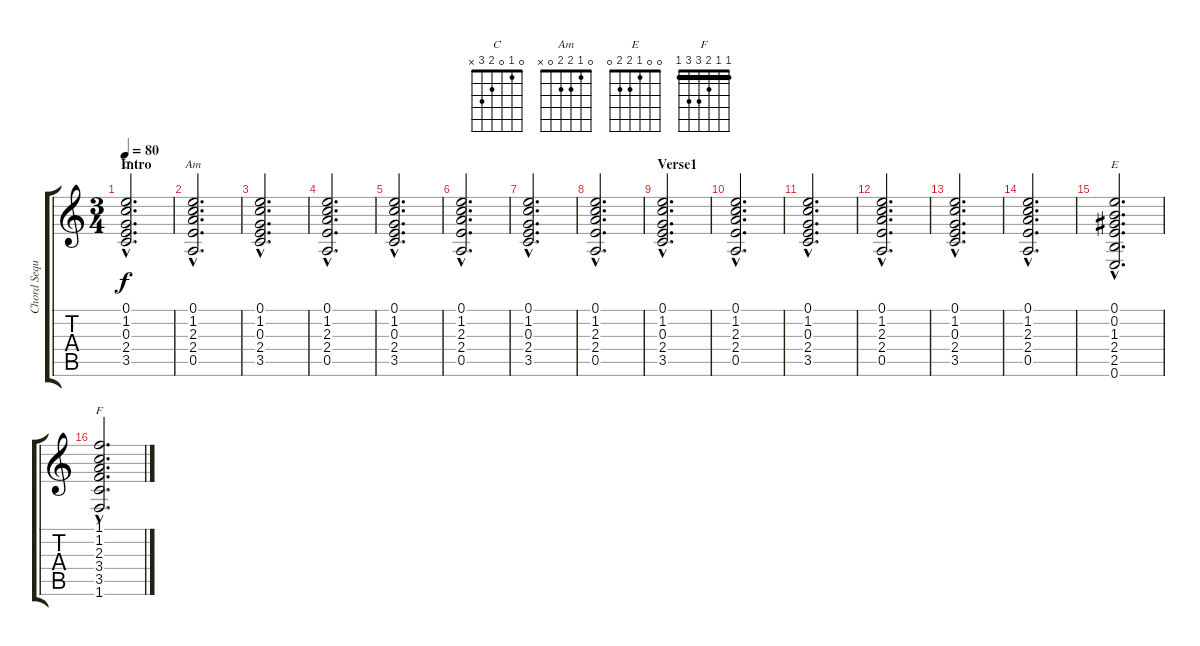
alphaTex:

\track ("Chord Sequence" "Chord Sequ") {instrument electricguitarclean}
\staff {score tabs}
\tuning (E4 B3 G3 D3 A2 E2) {hide}
\chord ("C" 0 1 0 2 3 x)
\chord ("Am" 0 1 2 2 0 x)
\chord ("E" 0 0 1 2 2 0)
\chord ("F" 1 1 2 3 3 1) {barre 1}
\ts (3 4)
\section ("" "Intro")
\tempo 80
\clef g2
\ks c
(0.1{hac} 1.2{hac} 0.3{hac} 2.4{hac} 3.5{hac}).2{d ch "C" dy f instrument electricguitarclean} |
(0.1{hac} 1.2{hac} 2.3{hac} 2.4{hac} 0.5{hac}).2{d ch "Am"} |
(0.1{hac} 1.2{hac} 0.3{hac} 2.4{hac} 3.5{hac}).2{d} |
(0.1{hac} 1.2{hac} 2.3{hac} 2.4{hac} 0.5{hac}).2{d} |
(0.1{hac} 1.2{hac} 0.3{hac} 2.4{hac} 3.5{hac}).2{d} |
(0.1{hac} 1.2{hac} 2.3{hac} 2.4{hac} 0.5{hac}).2{d} |
(0.1{hac} 1.2{hac} 0.3{hac} 2.4{hac} 3.5{hac}).2{d} |
(0.1{hac} 1.2{hac} 2.3{hac} 2.4{hac} 0.5{hac}).2{d} |
\section ("" "Verse1")
(0.1{hac} 1.2{hac} 0.3{hac} 2.4{hac} 3.5{hac}).2{d} |
(0.1{hac} 1.2{hac} 2.3{hac} 2.4{hac} 0.5{hac}).2{d} |
(0.1{hac} 1.2{hac} 0.3{hac} 2.4{hac} 3.5{hac}).2{d} |
(0.1{hac} 1.2{hac} 2.3{hac} 2.4{hac} 0.5{hac}).2{d} |
(0.1{hac} 1.2{hac} 0.3{hac} 2.4{hac} 3.5{hac}).2{d} |
(0.1{hac} 1.2{hac} 2.3{hac} 2.4{hac} 0.5{hac}).2{d} |
(0.1{hac} 0.2{hac} 1.3{hac} 2.4{hac} 2.5{hac} 0.6{hac}).2{d ch "E"} |
(1.1{hac} 1.2{hac} 2.3{hac} 3.4{hac} 3.5{hac} 1.6{hac}).2{d ch "F"}
